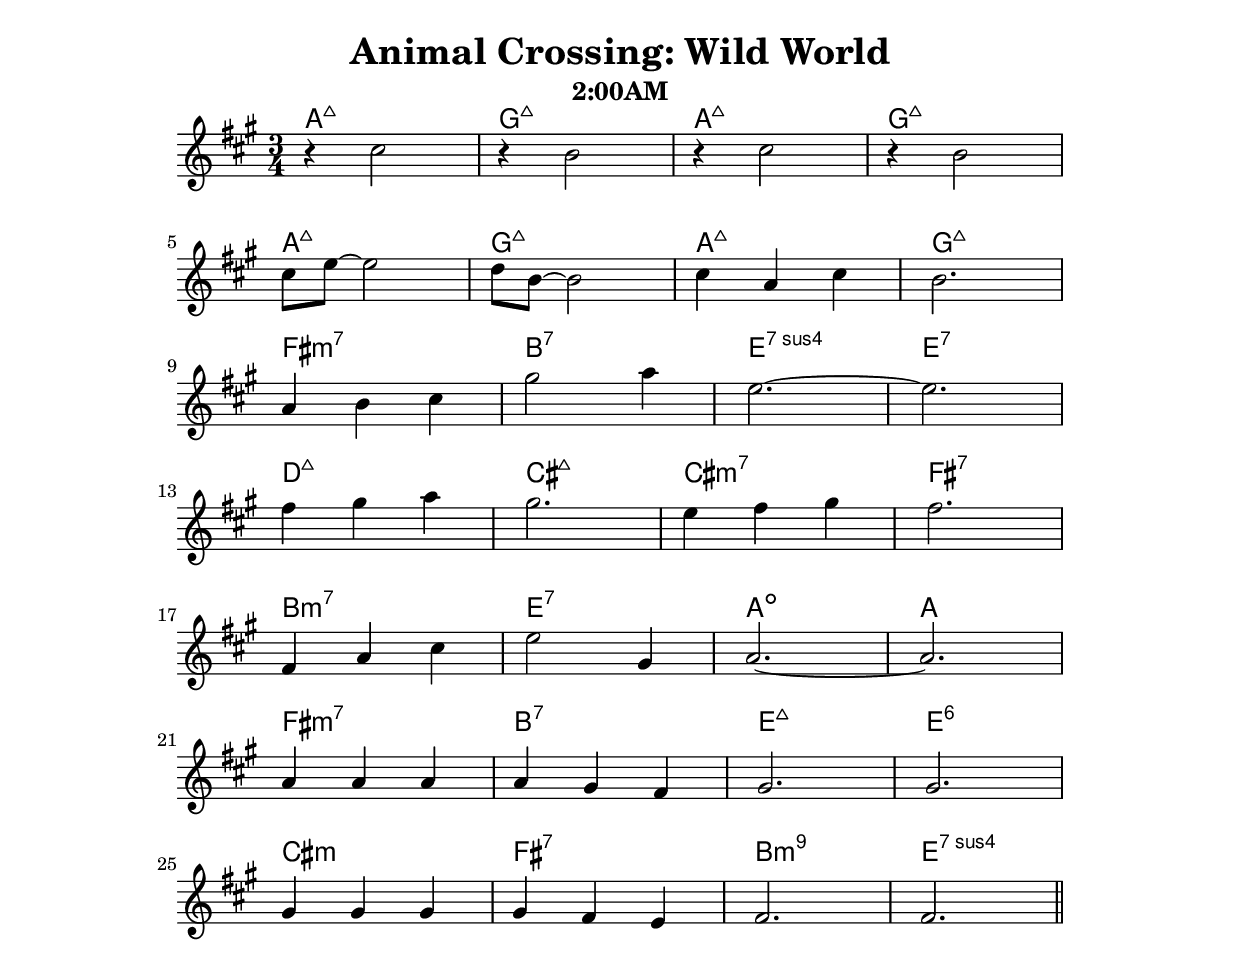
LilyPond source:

\header {
	title = "Animal Crossing: Wild World" 
	subtitle = "2:00AM" 
}

\include "macros.ily"
\version "2.16.0"

% preliminary LilyJAZZ version for testing purposes

\paper { indent = #0 }

%***********************************************************************
% MAPPING ALISTS / LOOKUP TABLES
%***********************************************************************

% MAPPING ALIST: GLYPH NAME TO UNICODE CHAR NUMBER =====================
#(define jazz-map '(
    ("noteheads.s0jazz" . #xe191) 
    ("noteheads.s1jazz" . #xe192)
    ("noteheads.s2jazz" . #xe193)
    ("noteheads.s0slashjazz" . #xe19c)
    ("noteheads.s1slashjazz" . #xe19d)
    ("noteheads.s2slashjazz" . #xe19e)
    ("noteheads.s2crossjazz" . #xe1a1)
    ("flags.u3jazz" . #xe21c)
    ("flags.u4jazz" . #xe21d)
    ("flags.u5jazz" . #xe21e)
    ("flags.u6jazz" . #xe21f)
    ("flags.u7jazz" . #xe220)
    ("flags.d3jazz" . #xe221)
    ("flags.d4jazz" . #xe222)
    ("flags.d5jazz" . #xe223)
    ("flags.d6jazz" . #xe224)
    ("flags.d7jazz" . #xe225)
    ("flags.ugracejazz" . #xe226)
    ("flags.dgracejazz" . #xe227)
    ("dots.dot" . #xe131)
    ("accidentals.doublesharpjaz" . #xe126)
    ("accidentals.sharpjazz" . #xe10f)
    ("accidentals.naturaljazz" . #xe117)
    ("accidentals.flatjazz" . #xe11b)
    ("accidentals.flatflatjazz" . #xe124)
    ("accidentals.rightparenjaz" . #xe127)
    ("accidentals.leftparenjazz" . #xe128)
    ("rests.mmendjazz" . #xe0f8)
    ("rests.0jazz" . #xe100)
    ("rests.1jazz" . #xe101)
    ("rests.0ojazz" . #xe102)
    ("rests.1ojazz" . #xe103)
    ("rests.2jazz" . #xe108)
    ("rests.3jazz" . #xe10a)
    ("rests.4jazz" . #xe10b)
    ("rests.5jazz" . #xe10c)
    ("rests.6jazz" . #xe10d)
    ("rests.7jazz" . #xe10e)
    ("clefs.Fjazz" . #xe170)
    ("scripts.ufermatajazz" . #xe132)
    ("scripts.dfermatajazz" . #xe133)
    ("scripts.asteriskjazz" . #xe138)
    ("scripts.sforzatojazz" . #xe13b)
    ("scripts.esprjazz" . #xe13c)
    ("scripts.staccatojazz" . #xe13d)
    ("scripts.tenutojazz" . #xe140)
    ("scripts.uportatojazz" . #xe141)
    ("scripts.dportatojazz" . #xe142)
    ("scripts.umarcatojazz" . #xe143)
    ("scripts.dmarcatojazz" . #xe144)
    ("scripts.openjazz" . #xe145)
    ("scripts.stoppedjazz" . #xe148)
    ("scripts.trilljazz" . #xe14d)
    ("scripts.segnojazz" . #xe153)
    ("scripts.varsegnojazz" . #xe154)
    ("scripts.codajazz" . #xe155)
    ("scripts.varcodajazz" . #xe156)
    ("scripts.trill_elementjazz" . #xe15c)
    ("scripts.trilelementjazz" . #xe15f)
    ("scripts.pralljazz" . #xe160)
    ("scripts.prallpralljazz" . #xe162)
    ("clefs.F_changejazz" . #xe171)
    ("clefs.Gjazz" . #xe172)
    ("clefs.G_changejazz" . #xe173)
    ("timesig.C44jazz" . #xe178)
    ("timesig.C22jazz" . #xe179)
    ("zerojazz" . #x0030)
    ("onejazz" . #x0031)
    ("twojazz" . #x0032)
    ("threejazz" . #x0033)
    ("fourjazz" . #x0034)
    ("fivejazz" . #x0035)
    ("sixjazz" . #x0036)
    ("sevenjazz" . #x0037)
    ("eightjazz" . #x0038)
    ("ninejazz" . #x0039)
    ("Fjazz" . #x0046)
    ("fjazz" . #x0066)
    ("mjazz" . #x006d)
    ("pjazz" . #x0070)
    ("rjazz" . #x0072)
    ("sjazz" . #x0073)
    ("zjazz" . #x007a)))                            

#(define jazz-alteration-glyph-name-alist
  '((0 . "accidentals.naturaljazz")
    (-1/2 . "accidentals.flatjazz")
    (1/2 . "accidentals.sharpjazz")
    (1 . "accidentals.doublesharpjaz")
    (-1 . "accidentals.flatflatjazz")))


%***********************************************************************
%  JAZZ GLYPH ACCESS
%***********************************************************************

#(define-markup-command (jazzchar layout props charnum) (number?)
  "char for jazz characters"
    (interpret-markup layout props
      (markup (#:fontsize 5 #:override '(font-name . "LilyJAZZ") #:char charnum))))

% JAZZGLYPH: REPLACEMENT FOR MUSICGLYPH ================================
#(define-markup-command (jazzglyph layout props glyphname) (string?)
  "musicglyph replacemet for jazz (i. e. non-Feta) characters"
    (let* ((charnum (cdr (assoc glyphname  jazz-map))))
    (interpret-markup layout props
      (markup (#:fontsize 5 #:override '(font-name . "LilyJAZZ") #:char charnum)))))


%***********************************************************************
%  JAZZ CLEFS
%***********************************************************************

#(define (jazz-clef grob)
  "jazz clef stencil"
  (let* ((glyphname (string-append (ly:grob-property grob 'glyph-name) "jazz")))    
    (if (pair? (assoc glyphname jazz-map))
        (grob-interpret-markup grob (markup #:jazzglyph glyphname))
        (ly:clef::print grob))))


%***********************************************************************
% KEY SIGNATURES
%***********************************************************************

#(define (jazz-keysig grob)
  "stencil: jazz key signature (including cancellation)"
  (let* ((altlist (ly:grob-property grob 'alteration-alist))
    (c0pos (ly:grob-property grob 'c0-position))
    (keysig-stencil '()))
    (for-each (lambda (alt) 
         (let* ((alteration (if (grob::has-interface grob 'key-cancellation-interface) 0 (cdr alt)))
         (glyphname (assoc-get alteration jazz-alteration-glyph-name-alist ""))
         (padding (cond
           ((< alteration 0) 0.25)  ; any kind of flat
           ((= alteration 0) 0.05)    ;  natural
           ((< alteration 1) 0.1)    ; sharp (less than double sharp)
           (else -0.4)))                ; double sharp
         (ypos (key-signature-interface::alteration-position (car alt) (cdr alt) c0pos))
         (acc-stencil (grob-interpret-markup grob (markup #:raise (/ ypos 2) #:jazzglyph glyphname))))
         (set! keysig-stencil (ly:stencil-combine-at-edge acc-stencil X RIGHT keysig-stencil padding)))) altlist)
    keysig-stencil))


%***********************************************************************
% TIME SIGNATURE
%***********************************************************************

#(define (jazz-timesig grob)
  (let* ((style (ly:grob-property grob 'style))
         (fraction (ly:grob-property grob 'fraction))
         (glyphname (if (equal? style 'C) 
                (cond 
                   ((equal? fraction '(4 . 4)) "timesig.C44jazz")
                   ((equal? fraction '(2 . 2)) "timesig.C22jazz")
                   (else "")) "")))
    (if (equal? glyphname "")
        (ly:time-signature::print grob)
        (grob-interpret-markup grob (markup #:fontsize -5 #:jazzglyph glyphname)))))


%***********************************************************************
% NOTE HEADS
%***********************************************************************

#(define (jazz-notehead grob)
  "stencil: jazz noteheads"
  (let* ((log (ly:grob-property grob 'duration-log)))
     (set! (ly:grob-property grob 'stem-attachment) '(1.0 . 0.35))
     (grob-interpret-markup grob
      (cond 
         ((<= log 0) (markup #:jazzglyph "noteheads.s0jazz"))
         ((<= log 1) (markup #:jazzglyph "noteheads.s1jazz"))  
	 (else  (markup #:jazzglyph "noteheads.s2jazz"))))))

%***********************************************************************
% FLAGS
%***********************************************************************

#(define (jazz-flag grob)
  "stencil: jazz flags"
   (let* ((stem-grob (ly:grob-parent grob X))
          (log (ly:grob-property stem-grob 'duration-log))
          (dir (ly:grob-property stem-grob 'direction))
          (stem-width (* (ly:staff-symbol-line-thickness grob) (ly:grob-property stem-grob 'thickness)))
          (glyphname (string-append "flags." (if (> dir 0) "u" "d") (number->string log) "jazz"))
          (flag-stencil (grob-interpret-markup grob (markup #:jazzglyph glyphname)))
          (flag-pos (cons (* stem-width -1) 0))
          (stroke-style (ly:grob-property grob 'stroke-style))
          (stroke-stencil (if (equal? stroke-style "grace")
                              (if (equal? dir UP) 
                                  (make-line-stencil 0.15 -0.5 -1.6 0.75 -0.6)
                                  (make-line-stencil 0.15 -0.4 1.6 0.85 0.6))
     ;                             (grob-interpret-markup grob (markup #:jazzglyph "flags.ugracejazz"))
     ;                             (grob-interpret-markup grob (markup #:jazzglyph "flags.dgracejazz")))
                              empty-stencil)))
          (ly:stencil-translate (ly:stencil-add flag-stencil stroke-stencil) flag-pos)))


%***********************************************************************
% DOTS (DURATION)
%***********************************************************************

#(define (jazz-dots grob)
  "stencil: jazz duration dots"
  (let* ((dot-count (ly:grob-property grob 'dot-count)))
     (grob-interpret-markup grob (markup
         (if (>= dot-count 1) (markup #:translate '(0.4 . 0) #:jazzglyph "dots.dot") (markup #:null))
         (if (>= dot-count 2) (markup #:translate '(0.25 . 0) #:jazzglyph "dots.dot") (markup #:null))
         (if (>= dot-count 3) (markup #:translate '(0.25 . 0) #:jazzglyph "dots.dot") (markup #:null))
         (if (>= dot-count 4) (markup #:translate '(0.25 . 0) #:jazzglyph "dots.dot") (markup #:null))
         (if (>= dot-count 5) (markup #:translate '(0.25 . 0) #:jazzglyph "dots.dot") (markup #:null))))))         


%***********************************************************************
% ACCIDENTALS
%***********************************************************************

% ACCIDENTALS (MUSICAL CONTEXT) ========================================
#(define (jazz-accidental grob)
   "stencil: jazz accidentals in front of notes or used as suggestions"
  (let* ((alt (ly:grob-property grob 'alteration))
         (show (if (null? (ly:grob-property grob 'forced)) (if (null? (ly:grob-object grob 'tie)) #t #f ) #t )))
    (if (equal? show #t)
      (grob-interpret-markup grob (markup #:jazzglyph (assoc-get alt jazz-alteration-glyph-name-alist "")))
      (ly:accidental-interface::print grob))))

% CAUTIONARY ACCIDENTALS (MUSICAL CONTEXT) =============================
#(define (jazz-accidental-cautionary grob)
   "stencil: jazz cautionary accidentals in front of notes"
  (let* ((alt (ly:grob-property grob 'alteration)))
    (grob-interpret-markup grob
      (case alt 
         ((1) (markup #:concat (
                     #:translate '(0 . -0.05) #:jazzglyph "accidentals.leftparenjazz" 
                     #:jazzglyph "accidentals.doublesharpjaz"                         
                     #:translate '(0 . 0.05) #:jazzglyph "accidentals.rightparenjaz" )))
         ((1/2) (markup #:concat (
                     #:translate '(0 . -0.1) #:jazzglyph "accidentals.leftparenjazz" 
                     #:jazzglyph "accidentals.sharpjazz"                       
                     #:translate '(0 . 0.3) #:jazzglyph "accidentals.rightparenjaz" )))
         ((0) (markup #:concat (
                     #:translate '(0.1 . 0) #:rotate 5 #:jazzglyph "accidentals.leftparenjazz" 
                     #:jazzglyph "accidentals.naturaljazz"                          
                     #:translate '(0.05 . 0.3) #:rotate 5 #:jazzglyph "accidentals.rightparenjaz" )))
         ((-1/2) (markup #:concat (
                     #:translate '(-0.15 . 0.3) #:jazzglyph "accidentals.leftparenjazz" 
                     #:jazzglyph "accidentals.flatjazz"                                   
                     #:translate '(0 . 0.2) #:jazzglyph "accidentals.rightparenjaz" )))   ;   
         ((-1) (markup #:concat (
                     #:translate '(-0.15 . 0.5) #:jazzglyph "accidentals.leftparenjazz" 
                     #:jazzglyph "accidentals.flatflatjazz"                                  
                     #:translate '(-0.1 . 0.4) #:jazzglyph "accidentals.rightparenjaz" )))))))


%***********************************************************************
% RESTS
%***********************************************************************

#(define (jazz-rest grob)
  (let* ((duration (ly:grob-property grob 'duration-log))
         (glyphname (string-append "rests." (number->string duration) "jazz")))
      (grob-interpret-markup grob (markup #:jazzglyph glyphname))))


%***********************************************************************
% DYNAMICS
%***********************************************************************

  sfpp = #(make-dynamic-script  "sfpp" )
% re-defined because of spefilal f with horizontal bar for ligatures/grouping:
  ff = #(make-dynamic-script  "FF" )
  fff = #(make-dynamic-script  "FFF" )
  ffff = #(make-dynamic-script  "FFFF" )
  fffff = #(make-dynamic-script  "FFFFF" )

% to do: make reversible for \jazzOff
#(define-markup-command (dynamic layout props arg)
  (markup?)
  #:category font
  "Use jazz instead of feta for dynamic markup font."
  (interpret-markup layout props (markup #:fontsize 5 #:override '(font-name . "LilyJAZZ") arg)))



%***********************************************************************
% ACCENTS
%***********************************************************************

#(define (jazz-articulation grob)
  (let* ((dir (ly:grob-property grob 'direction))
           (var (ly:grob-property grob 'script-stencil))
           (glyphname (if (= dir DOWN) (car (cdr var)) (cdr (cdr var))))
           (jazzchar (assoc-get (string-append "scripts." glyphname "jazz") jazz-map 0 )))
     (if (> jazzchar 0) 
         (grob-interpret-markup grob (markup #:jazzchar jazzchar))
         (ly:script-interface::print grob))))


fermataMarkup =
#(make-music 'MultiMeasureTextEvent
             'tweaks (list
                      ;; Set the 'text based on the 'direction
                      (cons 'text (lambda (grob)
                                    (if (eq? (ly:grob-property grob 'direction) DOWN)
                                        (markup #:concat (" " #:jazzglyph "scripts.dfermatajazz"))
                                        (markup #:concat (" " #:jazzglyph "scripts.ufermatajazz")))))
                      (cons 'outside-staff-priority 40)
                      (cons 'outside-staff-padding 0)))


makeUnpurePureContainer =
        #(ly:make-unpure-pure-container
       ly:grob::stencil-height
       (lambda (grob start end) (ly:grob::stencil-height grob)))  


jazzOn = {
  \override Staff.Clef #'stencil = #jazz-clef
  \override Score.BarNumber #'stencil = ##f
  
  \override Staff.KeySignature #'stencil = #jazz-keysig
  \override Staff.KeyCancellation #'stencil = #jazz-keysig

  \override Staff.TimeSignature #'stencil = #jazz-timesig
  
  \override Staff.NoteHead #'stencil = #jazz-notehead  
  \override Staff.NoteHead #'Y-extent = \makeUnpurePureContainer
  
  \override Staff.Stem #'thickness = #2
  \override Staff.Beam #'beam-thickness = #0.55
  \override Staff.Flag #'stencil = #jazz-flag
  \override Staff.Flag #'Y-extent = \makeUnpurePureContainer

  \override Staff.Dots #'stencil = #jazz-dots
  \override Staff.Accidental #'stencil = #jazz-accidental
  \override Staff.Accidental #'Y-extent = \makeUnpurePureContainer
  
  \override Staff.AccidentalCautionary #'stencil = #jazz-accidental-cautionary
  \override Staff.AccidentalCautionary #'Y-extent = \makeUnpurePureContainer

  \override Staff.AccidentalSuggestion #'stencil = #jazz-accidental
  \override Staff.AccidentalSuggestion #'Y-extent = \makeUnpurePureContainer
        
  \override Staff.Script #'stencil = #jazz-articulation        
  
  \override Staff.Rest #'stencil = #jazz-rest
  \override Staff.Slur #'thickness = #2.5
  \override Staff.Tie #'thickness = #2.5
  \override Staff.BarLine #'hair-thickness = #3  
  \override Score.BarNumber #'font-name = #"LilyJAZZ Text"

  \override Staff.TimeSignature #'font-name = #"LilyJAZZ"
  \override Staff.TimeSignature #'font-size = #5
  
  \override Staff.DynamicText #'font-name = #"LilyJAZZ"
  \override Staff.DynamicText #'font-size = #6

  \override Score.RehearsalMark #'font-name = #"LilyJAZZ Text"
  \override Score.MetronomeMark #'font-name = #"LilyJAZZ Text"

  \override Staff.TextScript #'font-name = #"LilyJAZZ Text"   
  \override Staff.TextScript #'font-size = #1

  \override Staff.InstrumentName #'font-name = #"LilyJAZZ Text"   
  
  \override Staff.TupletNumber #'font-name = "LilyJAZZ Text"
  \override Staff.TupletBracket #'thickness = #1.5
  
  \override Score.VoltaBracket #'font-name = #"LilyJAZZ Text"
  \override Score.VoltaBracket #'font-size = #0
  \override Score.VoltaBracket #'thickness = #2
}

jazzOff = {
  \revert Staff.Clef #'stencil
  
  \revert Staff.KeySignature #'stencil
  \revert Staff.KeyCancellation #'stenci
  
  \revert Staff.TimeSignature #'stencil

  \revert Staff.NoteHead #'stencil
  \revert Staff.NoteHead #'Y-extent
  \revert Staff.Stem #'thickness
  \revert Staff.Beam #'beam-thickness
  \revert Staff.Flag #'stencil
  \revert Staff.Dots #'stencil
  \revert Staff.Accidental #'stencil
  \revert Staff.AccidentalCautionary #'stencil
  \revert Staff.AccidentalSuggestion #'stencil
  \revert Staff.Script #'stencil 
  \revert Staff.Rest #'stencil
  \revert Staff.Slur #'thickness 
  \revert Staff.Tie #'thickness
  \revert Staff.BarLine #'hair-thickness
  \revert Score.BarNumber #'font-name
  \revert Staff.TimeSignature #'font-name
  \revert Staff.TimeSignature #'font-size
  \revert Staff.DynamicText #'font-name
  \revert Staff.DynamicText #'font-size
  \revert Score.RehearsalMark #'font-name
  \revert Score.MetronomeMark #'font-name
  \revert Staff.TextScript #'font-name  
  \revert Staff.TextScript #'font-size
  \revert Staff.InstrumentName #'font-name   
  \revert Staff.TupletNumber #'font-name
  \revert Staff.TupletBracket #'thickness
  \revert Score.VoltaBracket #'font-name
  \revert Score.VoltaBracket #'font-size
  \revert Score.VoltaBracket #'thickness
}





melody = \relative c'' {
	\clef treble
	\key a \major
	\time 3/4
 
	\autoBeamOn
	r4 cis2 | r4 b2 | r4 cis2 | r4 b2 \break
	cis8 e~e2 | d8 b~b2 | cis4 a cis | b2. | \break
	a4 b cis | gis'2 a4 | e2. ~ e2.\break
	fis4 gis a | gis2. | e4 fis gis | fis2. \break
	fis,4 a cis | e2 gis,4 | a2.~a2. \break
	a4 a a | a gis fis | gis2. |  gis \break
	gis4 gis gis | gis fis e | fis2. | fis2. \bar "||"
}

harmonies = \chordmode {
	a2.:maj7 g:maj7 a:maj7 g:maj7 |
	a2.:maj7 g:maj7 a:maj7 g:maj7 |
	fis2.:m7 b:7 e:7sus4 e:7 |
	d2.:maj7 cis:maj7 cis:m7 fis:7|
	b2.:m7 e:7 a:dim a |
	fis2.:m7 b:7 e:maj7 e:6 |
	cis2.:m fis:7 b:m9 e:7sus4
}
\include "template.ily"
